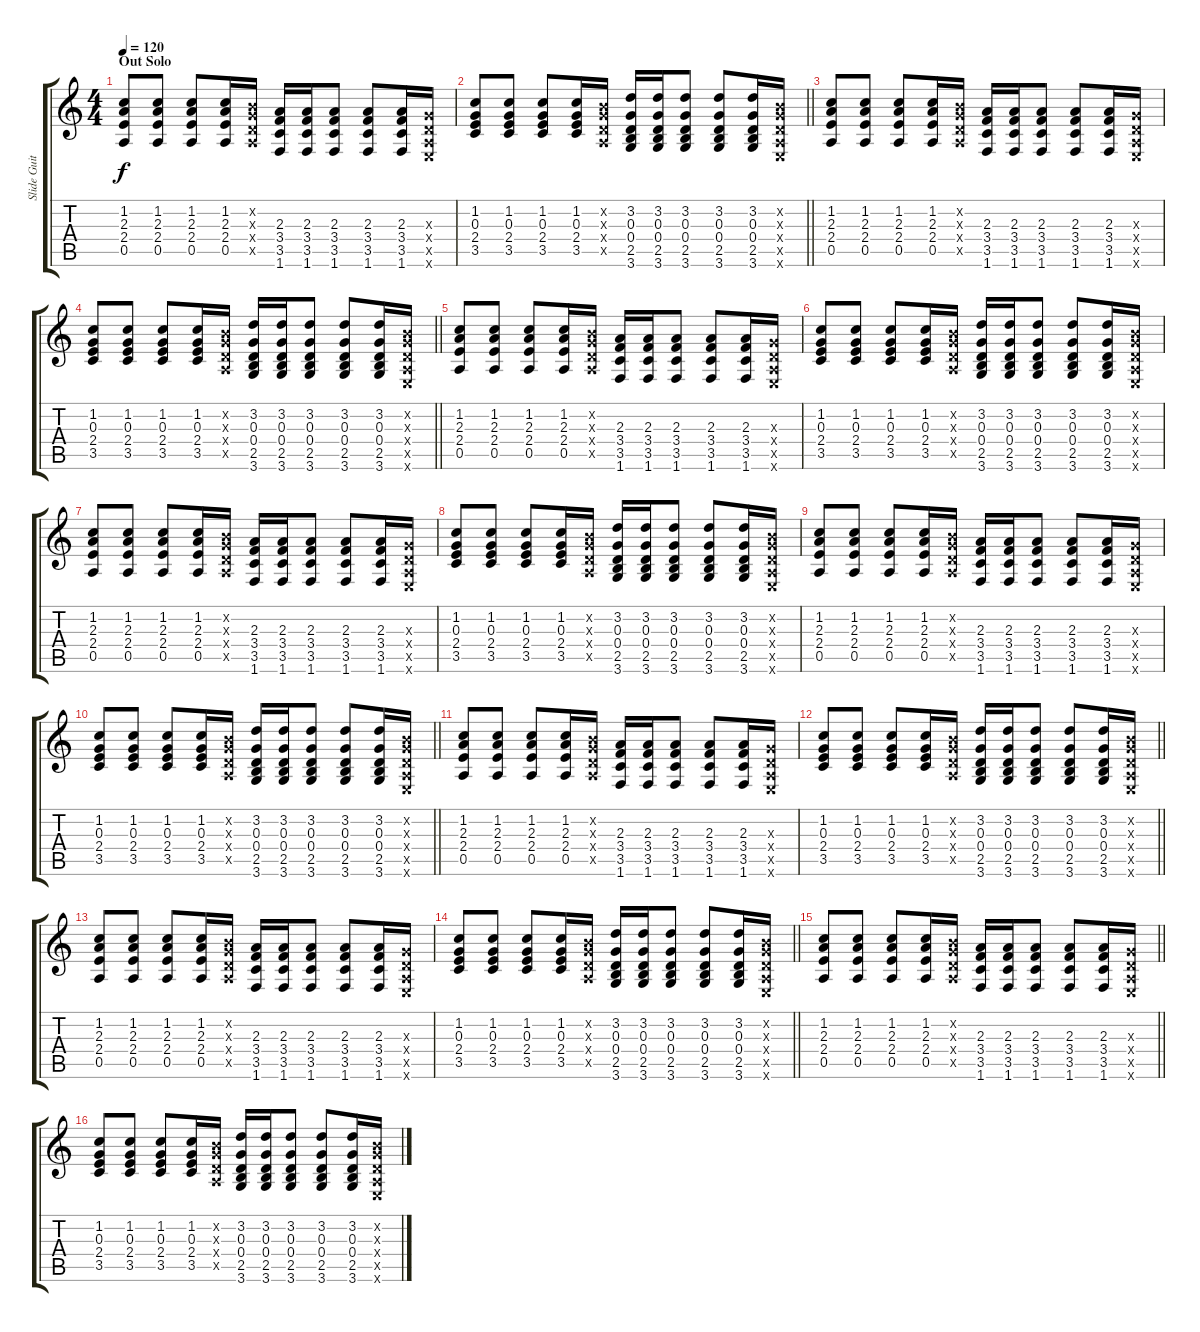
\track ("Slide Guitar" "Slide Guit") {instrument electricguitarclean}
\staff {score tabs}
\tuning (E4 B3 G3 D3 A2 E2) {hide}
\ts (4 4)
\section ("" "Out Solo")
\tempo 120
\clef g2
\ks c
(1.2 2.3 2.4 0.5).8{dy f} (1.2 2.3 2.4 0.5).8 (1.2 2.3 2.4 0.5).8 (1.2 2.3 2.4 0.5).16 (0.2{x} 0.3{x} 0.4{x} 0.5{x}).16 (2.3 3.4 3.5 1.6).16 (2.3 3.4 3.5 1.6).16 (2.3 3.4 3.5 1.6).8 (2.3 3.4 3.5 1.6).8 (2.3 3.4 3.5 1.6).16 (0.3{x} 0.4{x} 0.5{x} 0.6{x}).16 |
\barLineRight lightlight
(1.2 0.3 2.4 3.5).8 (1.2 0.3 2.4 3.5).8 (1.2 0.3 2.4 3.5).8 (1.2 0.3 2.4 3.5).16 (0.2{x} 0.3{x} 0.4{x} 0.5{x}).16 (3.2 0.3 0.4 2.5 3.6).16 (3.2 0.3 0.4 2.5 3.6).16 (3.2 0.3 0.4 2.5 3.6).8 (3.2 0.3 0.4 2.5 3.6).8 (3.2 0.3 0.4 2.5 3.6).16 (0.2{x} 0.3{x} 0.4{x} 0.5{x} 0.6{x}).16 |
(1.2 2.3 2.4 0.5).8 (1.2 2.3 2.4 0.5).8 (1.2 2.3 2.4 0.5).8 (1.2 2.3 2.4 0.5).16 (0.2{x} 0.3{x} 0.4{x} 0.5{x}).16 (2.3 3.4 3.5 1.6).16 (2.3 3.4 3.5 1.6).16 (2.3 3.4 3.5 1.6).8 (2.3 3.4 3.5 1.6).8 (2.3 3.4 3.5 1.6).16 (0.3{x} 0.4{x} 0.5{x} 0.6{x}).16 |
\barLineRight lightlight
(1.2 0.3 2.4 3.5).8 (1.2 0.3 2.4 3.5).8 (1.2 0.3 2.4 3.5).8 (1.2 0.3 2.4 3.5).16 (0.2{x} 0.3{x} 0.4{x} 0.5{x}).16 (3.2 0.3 0.4 2.5 3.6).16 (3.2 0.3 0.4 2.5 3.6).16 (3.2 0.3 0.4 2.5 3.6).8 (3.2 0.3 0.4 2.5 3.6).8 (3.2 0.3 0.4 2.5 3.6).16 (0.2{x} 0.3{x} 0.4{x} 0.5{x} 0.6{x}).16 |
(1.2 2.3 2.4 0.5).8 (1.2 2.3 2.4 0.5).8 (1.2 2.3 2.4 0.5).8 (1.2 2.3 2.4 0.5).16 (0.2{x} 0.3{x} 0.4{x} 0.5{x}).16 (2.3 3.4 3.5 1.6).16 (2.3 3.4 3.5 1.6).16 (2.3 3.4 3.5 1.6).8 (2.3 3.4 3.5 1.6).8 (2.3 3.4 3.5 1.6).16 (0.3{x} 0.4{x} 0.5{x} 0.6{x}).16 |
(1.2 0.3 2.4 3.5).8 (1.2 0.3 2.4 3.5).8 (1.2 0.3 2.4 3.5).8 (1.2 0.3 2.4 3.5).16 (0.2{x} 0.3{x} 0.4{x} 0.5{x}).16 (3.2 0.3 0.4 2.5 3.6).16 (3.2 0.3 0.4 2.5 3.6).16 (3.2 0.3 0.4 2.5 3.6).8 (3.2 0.3 0.4 2.5 3.6).8 (3.2 0.3 0.4 2.5 3.6).16 (0.2{x} 0.3{x} 0.4{x} 0.5{x} 0.6{x}).16 |
(1.2 2.3 2.4 0.5).8 (1.2 2.3 2.4 0.5).8 (1.2 2.3 2.4 0.5).8 (1.2 2.3 2.4 0.5).16 (0.2{x} 0.3{x} 0.4{x} 0.5{x}).16 (2.3 3.4 3.5 1.6).16 (2.3 3.4 3.5 1.6).16 (2.3 3.4 3.5 1.6).8 (2.3 3.4 3.5 1.6).8 (2.3 3.4 3.5 1.6).16 (0.3{x} 0.4{x} 0.5{x} 0.6{x}).16 |
(1.2 0.3 2.4 3.5).8 (1.2 0.3 2.4 3.5).8 (1.2 0.3 2.4 3.5).8 (1.2 0.3 2.4 3.5).16 (0.2{x} 0.3{x} 0.4{x} 0.5{x}).16 (3.2 0.3 0.4 2.5 3.6).16 (3.2 0.3 0.4 2.5 3.6).16 (3.2 0.3 0.4 2.5 3.6).8 (3.2 0.3 0.4 2.5 3.6).8 (3.2 0.3 0.4 2.5 3.6).16 (0.2{x} 0.3{x} 0.4{x} 0.5{x} 0.6{x}).16 |
(1.2 2.3 2.4 0.5).8 (1.2 2.3 2.4 0.5).8 (1.2 2.3 2.4 0.5).8 (1.2 2.3 2.4 0.5).16 (0.2{x} 0.3{x} 0.4{x} 0.5{x}).16 (2.3 3.4 3.5 1.6).16 (2.3 3.4 3.5 1.6).16 (2.3 3.4 3.5 1.6).8 (2.3 3.4 3.5 1.6).8 (2.3 3.4 3.5 1.6).16 (0.3{x} 0.4{x} 0.5{x} 0.6{x}).16 |
\barLineRight lightlight
(1.2 0.3 2.4 3.5).8 (1.2 0.3 2.4 3.5).8 (1.2 0.3 2.4 3.5).8 (1.2 0.3 2.4 3.5).16 (0.2{x} 0.3{x} 0.4{x} 0.5{x}).16 (3.2 0.3 0.4 2.5 3.6).16 (3.2 0.3 0.4 2.5 3.6).16 (3.2 0.3 0.4 2.5 3.6).8 (3.2 0.3 0.4 2.5 3.6).8 (3.2 0.3 0.4 2.5 3.6).16 (0.2{x} 0.3{x} 0.4{x} 0.5{x} 0.6{x}).16 |
(1.2 2.3 2.4 0.5).8 (1.2 2.3 2.4 0.5).8 (1.2 2.3 2.4 0.5).8 (1.2 2.3 2.4 0.5).16 (0.2{x} 0.3{x} 0.4{x} 0.5{x}).16 (2.3 3.4 3.5 1.6).16 (2.3 3.4 3.5 1.6).16 (2.3 3.4 3.5 1.6).8 (2.3 3.4 3.5 1.6).8 (2.3 3.4 3.5 1.6).16 (0.3{x} 0.4{x} 0.5{x} 0.6{x}).16 |
\barLineRight lightlight
(1.2 0.3 2.4 3.5).8 (1.2 0.3 2.4 3.5).8 (1.2 0.3 2.4 3.5).8 (1.2 0.3 2.4 3.5).16 (0.2{x} 0.3{x} 0.4{x} 0.5{x}).16 (3.2 0.3 0.4 2.5 3.6).16 (3.2 0.3 0.4 2.5 3.6).16 (3.2 0.3 0.4 2.5 3.6).8 (3.2 0.3 0.4 2.5 3.6).8 (3.2 0.3 0.4 2.5 3.6).16 (0.2{x} 0.3{x} 0.4{x} 0.5{x} 0.6{x}).16 |
(1.2 2.3 2.4 0.5).8 (1.2 2.3 2.4 0.5).8 (1.2 2.3 2.4 0.5).8 (1.2 2.3 2.4 0.5).16 (0.2{x} 0.3{x} 0.4{x} 0.5{x}).16 (2.3 3.4 3.5 1.6).16 (2.3 3.4 3.5 1.6).16 (2.3 3.4 3.5 1.6).8 (2.3 3.4 3.5 1.6).8 (2.3 3.4 3.5 1.6).16 (0.3{x} 0.4{x} 0.5{x} 0.6{x}).16 |
\barLineRight lightlight
(1.2 0.3 2.4 3.5).8 (1.2 0.3 2.4 3.5).8 (1.2 0.3 2.4 3.5).8 (1.2 0.3 2.4 3.5).16 (0.2{x} 0.3{x} 0.4{x} 0.5{x}).16 (3.2 0.3 0.4 2.5 3.6).16 (3.2 0.3 0.4 2.5 3.6).16 (3.2 0.3 0.4 2.5 3.6).8 (3.2 0.3 0.4 2.5 3.6).8 (3.2 0.3 0.4 2.5 3.6).16 (0.2{x} 0.3{x} 0.4{x} 0.5{x} 0.6{x}).16 |
\barLineRight lightlight
(1.2 2.3 2.4 0.5).8 (1.2 2.3 2.4 0.5).8 (1.2 2.3 2.4 0.5).8 (1.2 2.3 2.4 0.5).16 (0.2{x} 0.3{x} 0.4{x} 0.5{x}).16 (2.3 3.4 3.5 1.6).16 (2.3 3.4 3.5 1.6).16 (2.3 3.4 3.5 1.6).8 (2.3 3.4 3.5 1.6).8 (2.3 3.4 3.5 1.6).16 (0.3{x} 0.4{x} 0.5{x} 0.6{x}).16 |
(1.2 0.3 2.4 3.5).8 (1.2 0.3 2.4 3.5).8 (1.2 0.3 2.4 3.5).8 (1.2 0.3 2.4 3.5).16 (0.2{x} 0.3{x} 0.4{x} 0.5{x}).16 (3.2 0.3 0.4 2.5 3.6).16 (3.2 0.3 0.4 2.5 3.6).16 (3.2 0.3 0.4 2.5 3.6).8 (3.2 0.3 0.4 2.5 3.6).8 (3.2 0.3 0.4 2.5 3.6).16 (0.2{x} 0.3{x} 0.4{x} 0.5{x} 0.6{x}).16
